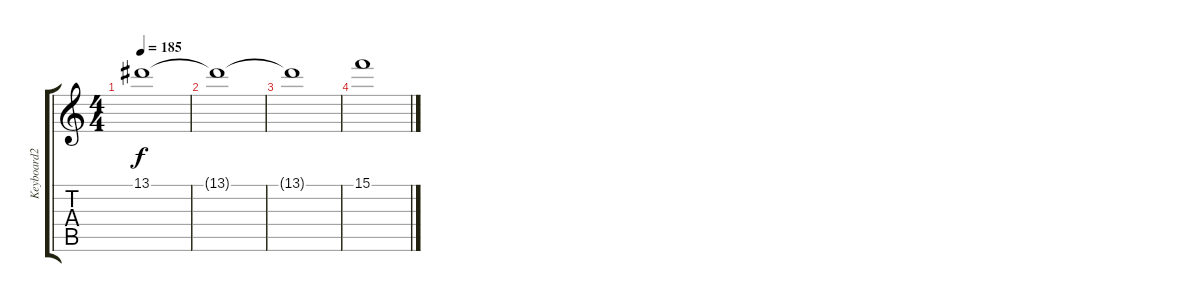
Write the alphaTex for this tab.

\track ("Keyboard2" "Keyboard2") {instrument overdrivenguitar}
\staff {score tabs}
\tuning (D4 A3 F3 C3 G2 C2) {hide}
\ts (4 4)
\tempo 185
\clef g2
\ks c
13.1.1{dy f} |
13.1{t}.1 |
13.1{t}.1 |
15.1.1
